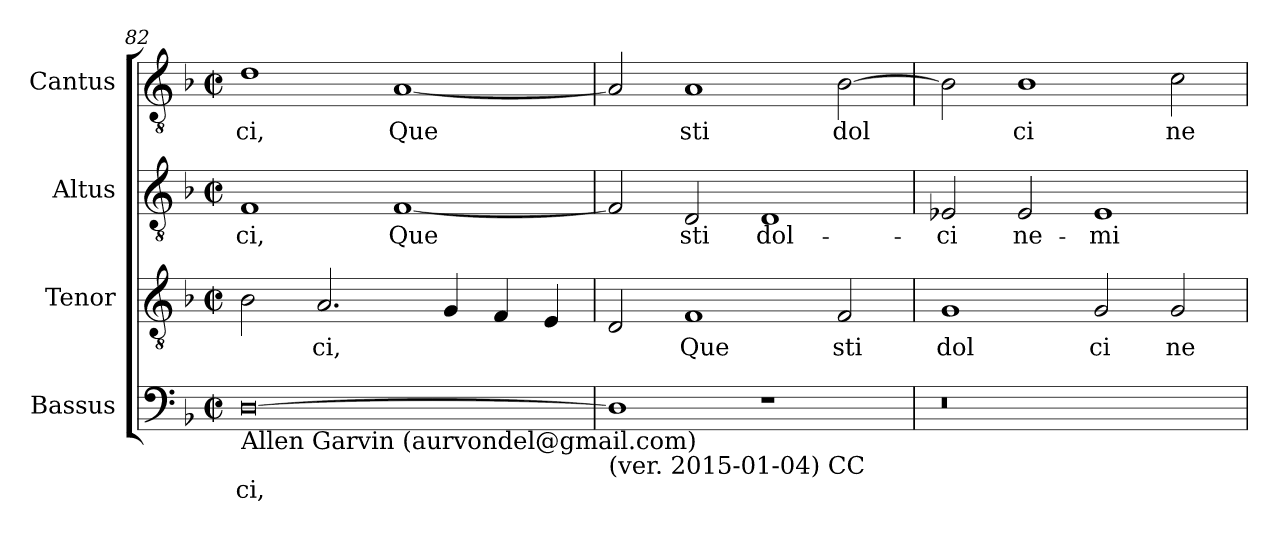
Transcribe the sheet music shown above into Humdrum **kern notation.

**kern	**text	**kern	**text	**kern	**text	**kern	**text
*part4	*part4	*part3	*part3	*part2	*part2	*part1	*part1
*staff4	*staff4	*staff3	*staff3	*staff2	*staff2	*staff1	*staff1
*I"Bassus	*	*I"Tenor	*	*I"Altus	*	*I"Cantus	*
*I'Bassus	*	*I'Tenor	*	*I'Altus	*	*I'Cantus	*
*clefF4	*	*clefGv2	*	*clefGv2	*	*clefGv2	*
*k[b-]	*	*k[b-]	*	*k[b-]	*	*k[b-]	*
*F:	*	*F:	*	*F:	*	*F:	*
*M2/2	*	*M2/2	*	*M2/2	*	*M2/2	*
*met(c|)	*	*met(c|)	*	*met(c|)	*	*met(c|)	*
=82	=82	=82	=82	=82	=82	=82	=82
!LO:TX:b:t=Allen Garvin (aurvondel@gmail.com)	!	!	!	!	!	!	!
!	!LO:LY:b:cj	!	!LO:LY:b:cj	!	!LO:LY:b:cj	!	!LO:LY:b:cj
[>0D	ci,	2B-\	.	1F	-ci,	1d	-ci,
!	!	!	!LO:LY:b:cj	!	!	!	!
.	.	2.A/	ci,	.	.	.	.
!	!	!	!	!	!LO:LY:b:cj	!	!LO:LY:b:cj
.	.	.	.	[<1F	Que-	[<1A	Que-
!	!	!	!LO:LY:b:cj	!	!	!	!
.	.	4G/	.	.	.	.	.
!	!	!	!LO:LY:b:cj	!	!	!	!
.	.	4F/	.	.	.	.	.
!	!	!	!LO:LY:b:cj	!	!	!	!
.	.	4E/	.	.	.	.	.
=83	=83	=83	=83	=83	=83	=83	=83
!LO:TX:b:t=(ver. 2015-01-04) CC	!	!	!	!	!	!	!
!	!	!	!LO:LY:b:cj	!	!LO:LY:b:cj	!	!LO:LY:b:cj
1D]	.	2D/	.	2F/]	--	2A/]	--
!	!	!	!LO:LY:b:cj	!	!LO:LY:b:cj	!	!LO:LY:b:cj
.	.	1F	Que	2D/	-sti	1A	-sti
!	!	!	!	!	!LO:LY:b:cj	!	!
1r	.	.	.	1D	dol-	.	.
!	!	!	!LO:LY:b:cj	!	!	!	!LO:LY:b:cj
.	.	2F/	sti	.	.	[>2B-\	dol-
=84	=84	=84	=84	=84	=84	=84	=84
!	!	!	!LO:LY:b:cj	!	!LO:LY:b:cj	!	!LO:LY:b:cj
0r	.	1G	dol	2E-X/	-ci	2B-\]	--
!	!	!	!	!	!LO:LY:b:cj	!	!LO:LY:b:cj
.	.	.	.	2E-/	ne-	1B-	-ci
!	!	!	!LO:LY:b:cj	!	!LO:LY:b:cj	!	!
.	.	2G/	ci	1E-	-mi-	.	.
!	!	!	!LO:LY:b:cj	!	!	!	!LO:LY:b:cj
.	.	2G/	ne	.	.	2c\	ne-
=	=	=	=	=	=	=	=
*-	*-	*-	*-	*-	*-	*-	*-
